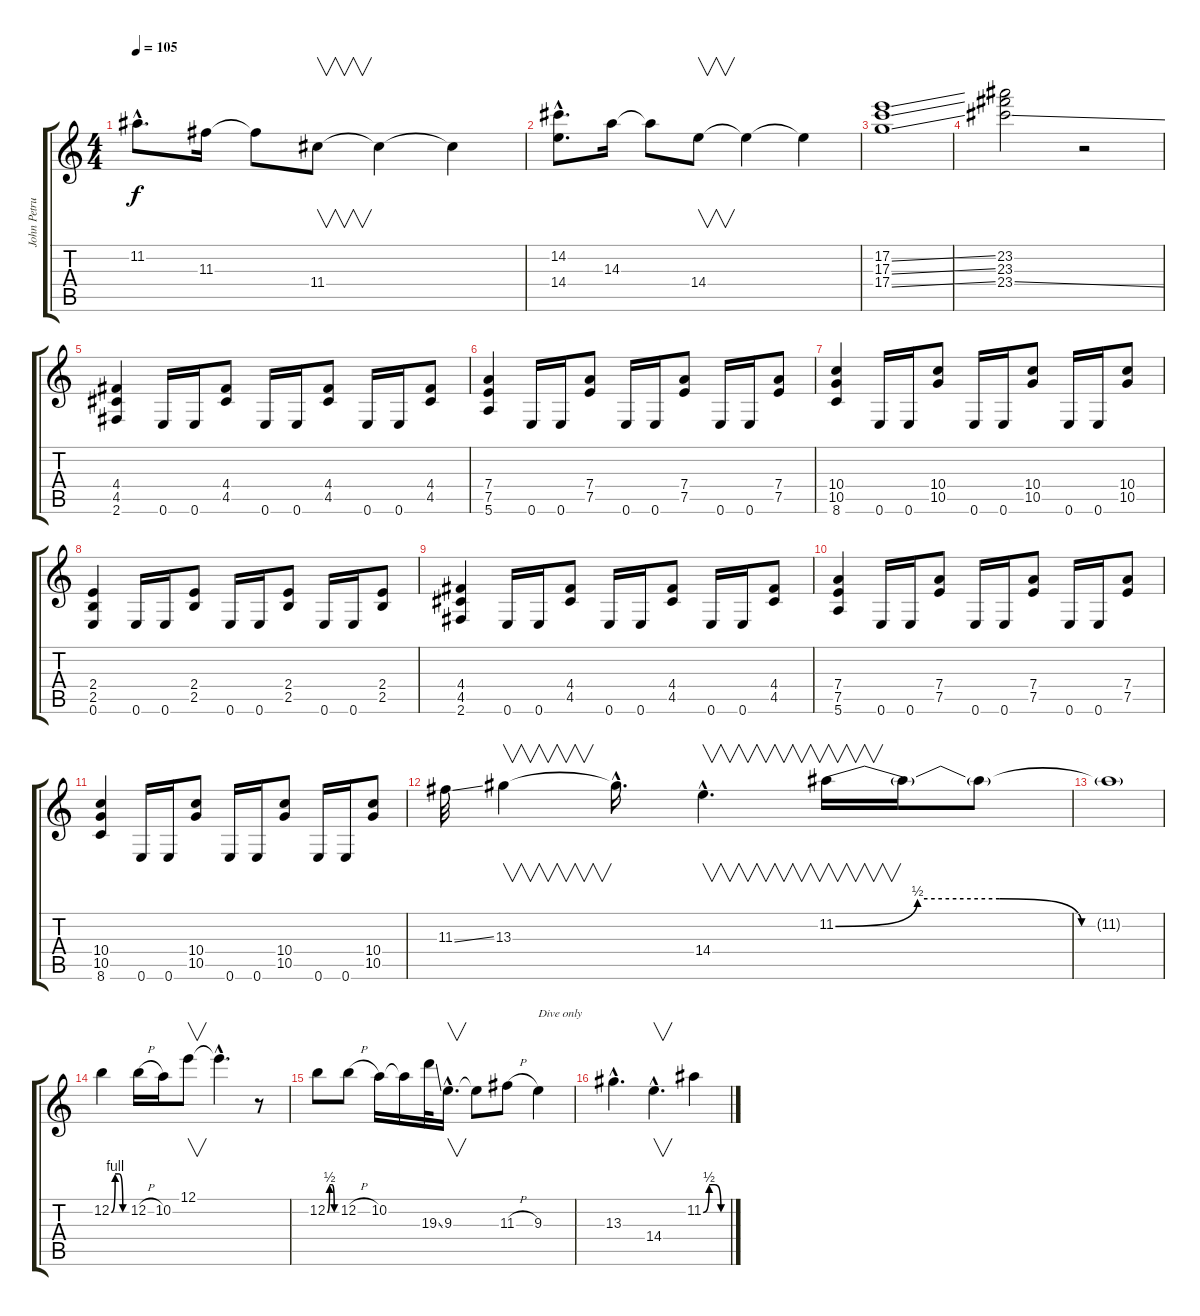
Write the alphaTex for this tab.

\track ("John Petrucci" "John Petru") {instrument distortionguitar}
\staff {score tabs}
\tuning (E4 B3 G3 D3 A2 E2) {hide}
\ts (4 4)
\tempo 105
\clef g2
\ks c
11.2{hac}.8{d dy f} 11.3.16 11.3{t}.8 11.4.8{v} 11.4{t}.4 11.4{t}.4 |
(14.2{hac} 14.4{hac}).8{d} 14.3.16 14.3{t}.8 14.4.8{v} 14.4{t}.4 14.4{t}.4 |
(17.2{ss} 17.3{ss} 17.4{ss}).1 |
(23.2 23.3 23.4{ss}).2 r.2 |
(4.4 4.5 2.6).4 0.6.16 0.6.16 (4.4 4.5).8 0.6.16 0.6.16 (4.4 4.5).8 0.6.16 0.6.16 (4.4 4.5).8 |
(7.4 7.5 5.6).4 0.6.16 0.6.16 (7.4 7.5).8 0.6.16 0.6.16 (7.4 7.5).8 0.6.16 0.6.16 (7.4 7.5).8 |
(10.4 10.5 8.6).4 0.6.16 0.6.16 (10.4 10.5).8 0.6.16 0.6.16 (10.4 10.5).8 0.6.16 0.6.16 (10.4 10.5).8 |
(2.4 2.5 0.6).4 0.6.16 0.6.16 (2.4 2.5).8 0.6.16 0.6.16 (2.4 2.5).8 0.6.16 0.6.16 (2.4 2.5).8 |
(4.4 4.5 2.6).4 0.6.16 0.6.16 (4.4 4.5).8 0.6.16 0.6.16 (4.4 4.5).8 0.6.16 0.6.16 (4.4 4.5).8 |
(7.4 7.5 5.6).4 0.6.16 0.6.16 (7.4 7.5).8 0.6.16 0.6.16 (7.4 7.5).8 0.6.16 0.6.16 (7.4 7.5).8 |
(10.4 10.5 8.6).4 0.6.16 0.6.16 (10.4 10.5).8 0.6.16 0.6.16 (10.4 10.5).8 0.6.16 0.6.16 (10.4 10.5).8 |
11.3{ss}.32 13.3.4{v} 13.3{hac t}.16{d} 14.4{hac}.4{v d} 11.2{be (custom 0 0 15 2 30 2 45 0 60 0)}.16{v} 11.2{t}.16 11.2{t}.8 |
11.2{t}.1 |
12.2{be (custom 0 0 15 4 30 4 45 0 60 0)}.4 12.2{h}.16 10.2.16 12.1.8{v} 12.1{hac t}.4{d} r.8 |
12.2{be (custom 0 0 15 2 30 2 45 0 60 0)}.8 12.2{h}.8 10.2.16 10.2{t}.16 19.3{ss}.32 9.3{hac}.16{v d} 9.3{t}.8 11.3{h}.8 9.3.4{txt "Dive only"} |
13.3{hac}.4{d} 14.4{hac}.4{v d} 11.2{be (custom 0 0 15 2 30 2 45 0 60 0)}.4
